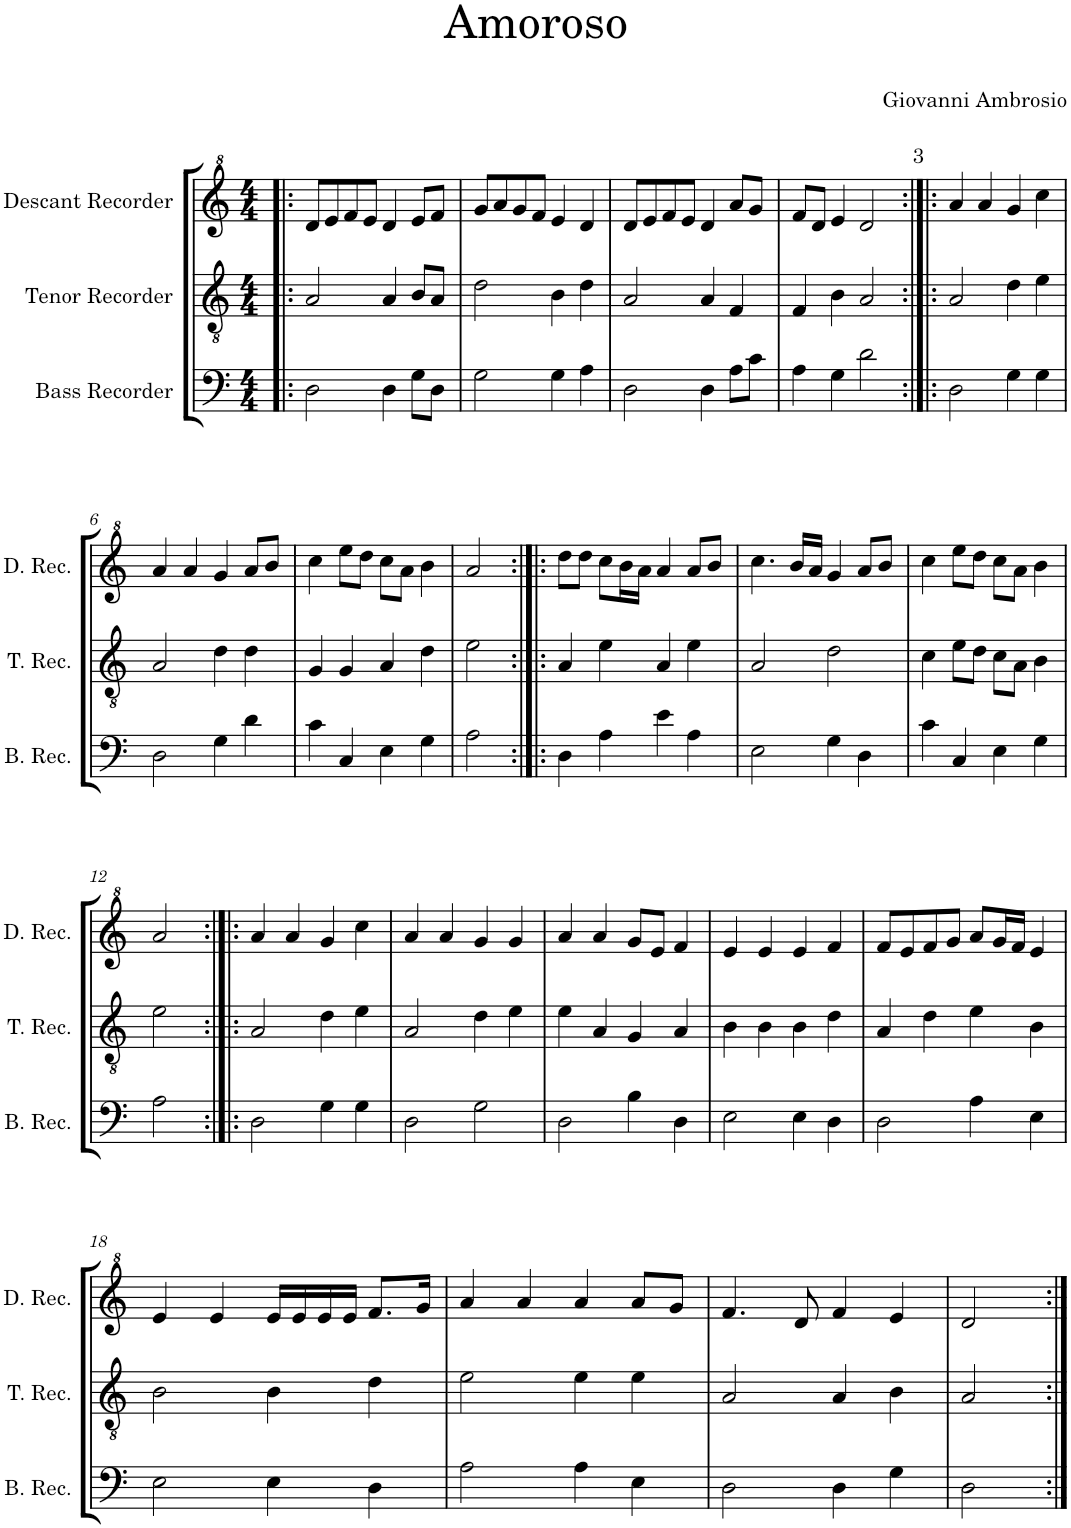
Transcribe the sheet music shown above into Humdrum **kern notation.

**kern	**kern	**kern
*part3	*part2	*part1
*staff3	*staff2	*staff1
*I"Bass Recorder	*I"Tenor Recorder	*I"Descant Recorder
*I'B. Rec.	*I'T. Rec.	*I'D. Rec.
*clefF4	*clefGv2	*clefG^2
*k[]	*k[]	*k[]
*M4/4	*M4/4	*M4/4
=1!|:	=1!|:	=1!|:
2D\	2A/	8dd/L
.	.	8ee/
.	.	8ff/
.	.	8ee/J
4D\	4A/	4dd/
8G\L	8B/L	8ee/L
8D\J	8A/J	8ff/J
=2	=2	=2
2G\	2d\	8gg/L
.	.	8aa/
.	.	8gg/
.	.	8ff/J
4G\	4B\	4ee/
4A\	4d\	4dd/
=3	=3	=3
2D\	2A/	8dd/L
.	.	8ee/
.	.	8ff/
.	.	8ee/J
4D\	4A/	4dd/
8A\L	4F/	8aa/L
8c\J	.	8gg/J
=4	=4	=4
4A\	4F/	8ff/L
.	.	8dd/J
4G\	4B\	4ee/
2d\	2A/	2dd/
!	!	!LO:TX:a:t=3
=5:|!|:	=5:|!|:	=5:|!|:
2D\	2A/	4aa/
.	.	4aa/
4G\	4d\	4gg/
4G\	4e\	4ccc\
!!LO:LB:g=z
=6	=6	=6
2D\	2A/	4aa/
.	.	4aa/
4G\	4d\	4gg/
4d\	4d\	8aa/L
.	.	8bb/J
=7	=7	=7
4c\	4G/	4ccc\
4C/	4G/	8eee\L
.	.	8ddd\J
4E\	4A/	8ccc\L
.	.	8aa\J
4G\	4d\	4bb\
=8	=8	=8
2A\	2e\	2aa/
=9:|!|:	=9:|!|:	=9:|!|:
4D\	4A/	8ddd\L
.	.	8ddd\J
4A\	4e\	8ccc\L
.	.	16bb\L
.	.	16aa\JJ
4e\	4A/	4aa/
4A\	4e\	8aa/L
.	.	8bb/J
=10	=10	=10
2E\	2A/	4.ccc\
.	.	16bb/LL
.	.	16aa/JJ
4G\	2d\	4gg/
4D\	.	8aa/L
.	.	8bb/J
=11	=11	=11
4c\	4c\	4ccc\
4C/	8e\L	8eee\L
.	8d\J	8ddd\J
4E\	8c\L	8ccc\L
.	8A\J	8aa\J
4G\	4B\	4bb\
!!LO:LB:g=z
=12	=12	=12
2A\	2e\	2aa/
=13:|!|:	=13:|!|:	=13:|!|:
2D\	2A/	4aa/
.	.	4aa/
4G\	4d\	4gg/
4G\	4e\	4ccc\
=14	=14	=14
2D\	2A/	4aa/
.	.	4aa/
2G\	4d\	4gg/
.	4e\	4gg/
=15	=15	=15
2D\	4e\	4aa/
.	4A/	4aa/
4B\	4G/	8gg/L
.	.	8ee/J
4D\	4A/	4ff/
=16	=16	=16
2E\	4B\	4ee/
.	4B\	4ee/
4E\	4B\	4ee/
4D\	4d\	4ff/
=17	=17	=17
2D\	4A/	8ff/L
.	.	8ee/
.	4d\	8ff/
.	.	8gg/J
4A\	4e\	8aa/L
.	.	16gg/L
.	.	16ff/JJ
4E\	4B\	4ee/
!!LO:LB:g=z
=18	=18	=18
2E\	2B\	4ee/
.	.	4ee/
4E\	4B\	16ee/LL
.	.	16ee/
.	.	16ee/
.	.	16ee/JJ
4D\	4d\	8.ff/L
.	.	16gg/Jk
=19	=19	=19
2A\	2e\	4aa/
.	.	4aa/
4A\	4e\	4aa/
4E\	4e\	8aa/L
.	.	8gg/J
=20	=20	=20
2D\	2A/	4.ff/
.	.	8dd/
4D\	4A/	4ff/
4G\	4B\	4ee/
=21	=21	=21
2D\	2A/	2dd/
=:|!	=:|!	=:|!
*-	*-	*-
